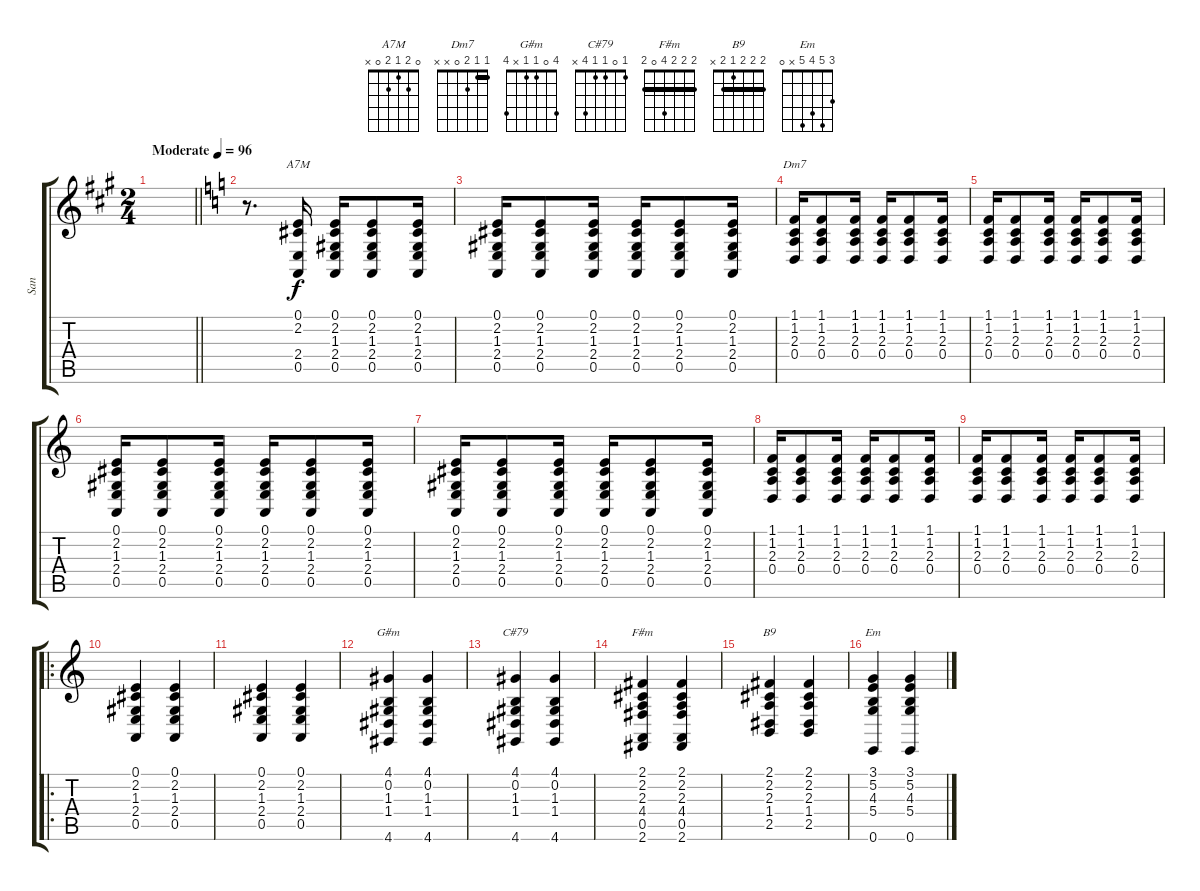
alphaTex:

\track ("San" "San") {instrument acousticgrandpiano}
\staff {score tabs}
\tuning (E4 B3 G3 D3 A2 E2) {hide}
\chord ("A7M" 0 2 1 2 0 x)
\chord ("Dm7" 1 1 2 0 x x) {barre 1}
\chord ("G#m" 4 0 1 1 x 4)
\chord ("C#79" 1 0 1 1 4 x)
\chord ("F#m" 2 2 2 4 0 2) {barre 2}
\chord ("B9" 2 2 2 1 2 x) {barre 2}
\chord ("Em" 3 5 4 5 x 0)
\ts (2 4)
\tempo (96 "Moderate")
\clef g2
\barLineRight lightlight
\ks a
|
\ks c
r.8{d} (0.1 2.2 2.4 0.5).16{ch "A7M"} (0.1 2.2 1.3 2.4 0.5).16 (0.1 2.2 1.3 2.4 0.5).8 (0.1 2.2 1.3 2.4 0.5).16 |
(0.1 2.2 1.3 2.4 0.5).16 (0.1 2.2 1.3 2.4 0.5).8 (0.1 2.2 1.3 2.4 0.5).16 (0.1 2.2 1.3 2.4 0.5).16 (0.1 2.2 1.3 2.4 0.5).8 (0.1 2.2 1.3 2.4 0.5).16 |
(1.1 1.2 2.3 0.4).16{ch "Dm7"} (1.1 1.2 2.3 0.4).8 (1.1 1.2 2.3 0.4).16 (1.1 1.2 2.3 0.4).16 (1.1 1.2 2.3 0.4).8 (1.1 1.2 2.3 0.4).16 |
(1.1 1.2 2.3 0.4).16 (1.1 1.2 2.3 0.4).8 (1.1 1.2 2.3 0.4).16 (1.1 1.2 2.3 0.4).16 (1.1 1.2 2.3 0.4).8 (1.1 1.2 2.3 0.4).16 |
(0.1 2.2 1.3 2.4 0.5).16 (0.1 2.2 1.3 2.4 0.5).8 (0.1 2.2 1.3 2.4 0.5).16 (0.1 2.2 1.3 2.4 0.5).16 (0.1 2.2 1.3 2.4 0.5).8 (0.1 2.2 1.3 2.4 0.5).16 |
(0.1 2.2 1.3 2.4 0.5).16 (0.1 2.2 1.3 2.4 0.5).8 (0.1 2.2 1.3 2.4 0.5).16 (0.1 2.2 1.3 2.4 0.5).16 (0.1 2.2 1.3 2.4 0.5).8 (0.1 2.2 1.3 2.4 0.5).16 |
(1.1 1.2 2.3 0.4).16 (1.1 1.2 2.3 0.4).8 (1.1 1.2 2.3 0.4).16 (1.1 1.2 2.3 0.4).16 (1.1 1.2 2.3 0.4).8 (1.1 1.2 2.3 0.4).16 |
(1.1 1.2 2.3 0.4).16 (1.1 1.2 2.3 0.4).8 (1.1 1.2 2.3 0.4).16 (1.1 1.2 2.3 0.4).16 (1.1 1.2 2.3 0.4).8 (1.1 1.2 2.3 0.4).16 |
\ro
(0.1 2.2 1.3 2.4 0.5).4 (0.1 2.2 1.3 2.4 0.5).4 |
(0.1 2.2 1.3 2.4 0.5).4 (0.1 2.2 1.3 2.4 0.5).4 |
(4.1 0.2 1.3 1.4 4.6).4{ch "G#m"} (4.1 0.2 1.3 1.4 4.6).4 |
(4.1 0.2 1.3 1.4 4.6).4{ch "C#79"} (4.1 0.2 1.3 1.4 4.6).4 |
(2.1 2.2 2.3 4.4 0.5 2.6).4{ch "F#m"} (2.1 2.2 2.3 4.4 0.5 2.6).4 |
(2.1 2.2 2.3 1.4 2.5).4{ch "B9"} (2.1 2.2 2.3 1.4 2.5).4 |
(3.1 5.2 4.3 5.4 0.6).4{ch "Em"} (3.1 5.2 4.3 5.4 0.6).4
